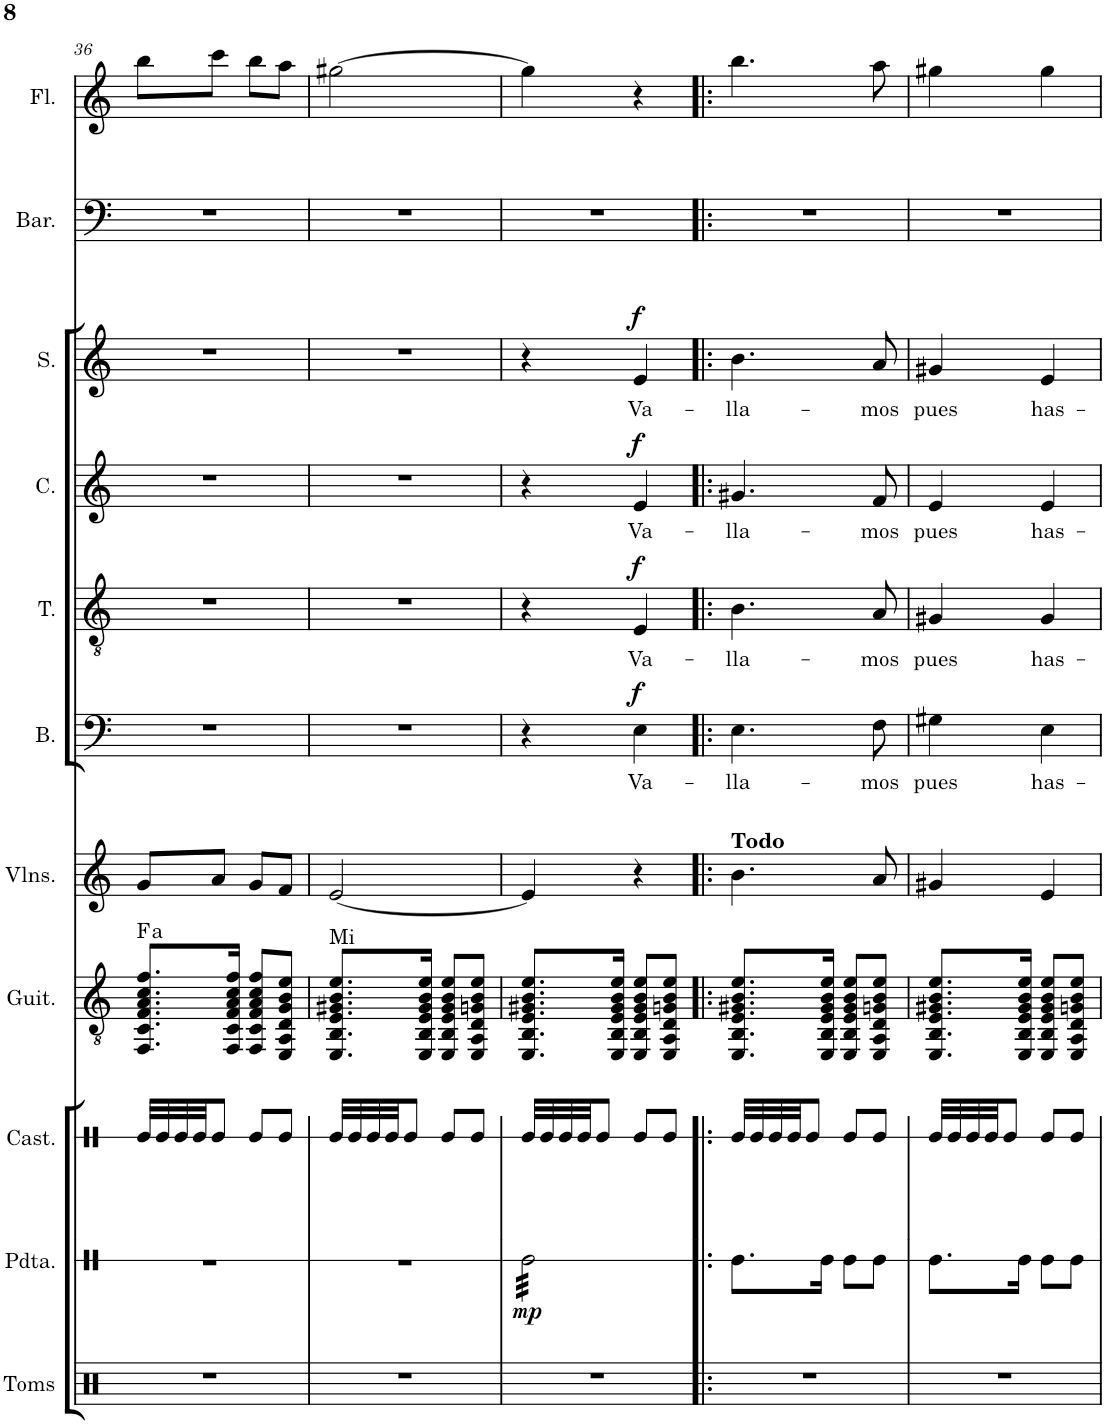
**kern	**kern	**dynam	**kern	**kern	**harte	**kern	**kern	**text	**dynam	**kern	**text	**dynam	**kern	**text	**dynam	**kern	**text	**dynam	**kern	**kern
*part11	*part10	*part10	*part9	*part8	*part8	*part7	*part6	*part6	*part6	*part5	*part5	*part5	*part4	*part4	*part4	*part3	*part3	*part3	*part2	*part1
*staff11	*staff10	*staff10	*staff9	*staff8	*	*staff7	*staff6	*staff6	*staff6	*staff5	*staff5	*staff5	*staff4	*staff4	*staff4	*staff3	*staff3	*staff3	*staff2	*staff1
*I"Toms	*I"Pandereta	*	*I"Castañuelas	*I"Guitarra	*	*I"Violines	*I"Bajo	*	*	*I"Tenor	*	*	*I"Contralto	*	*	*I"Soprano	*	*	*I"Barítono	*I"Flauta
*I'Toms	*I'Pdta.	*	*I'Cast.	*I'Guit.	*	*I'Vlns.	*I'B.	*	*	*I'T.	*	*	*I'C.	*	*	*I'S.	*	*	*I'Bar.	*I'Fl.
!!LO:PB:g=z
*clefX	*clefX	*	*clefX	*clefGv2	*	*clefG2	*clefF4	*	*	*clefGv2	*	*	*clefG2	*	*	*clefG2	*	*	*clefF4	*clefG2
*k[]	*k[]	*	*k[]	*k[]	*	*k[]	*k[]	*	*	*k[]	*	*	*k[]	*	*	*k[]	*	*	*k[]	*k[]
*M2/4	*M2/4	*	*M2/4	*M2/4	*	*M2/4	*M2/4	*	*	*M2/4	*	*	*M2/4	*	*	*M2/4	*	*	*M2/4	*M2/4
=36	=36	=36	=36	=36	=36	=36	=36	=36	=36	=36	=36	=36	=36	=36	=36	=36	=36	=36	=36	=36
!	!	!	!	!	!LO:H:kt=a	!	!	!	!	!	!	!	!	!	!	!	!	!	!	!
2r	2r	.	32Re/LLL	8.FF/ 8.C/ 8.F/ 8.A/ 8.c/ 8.f/L	.	8g/L	2r	.	.	2r	.	.	2r	.	.	2r	.	.	2r	8bb\L
.	.	.	32Re/	.	.	.	.	.	.	.	.	.	.	.	.	.	.	.	.	.
.	.	.	32Re/	.	.	.	.	.	.	.	.	.	.	.	.	.	.	.	.	.
.	.	.	32Re/JJ	.	.	.	.	.	.	.	.	.	.	.	.	.	.	.	.	.
.	.	.	8Re/J	.	.	8a/J	.	.	.	.	.	.	.	.	.	.	.	.	.	8ccc\J
.	.	.	.	16FF/ 16C/ 16F/ 16A/ 16c/ 16f/Jk	.	.	.	.	.	.	.	.	.	.	.	.	.	.	.	.
.	.	.	8Re/L	8FF/ 8C/ 8F/ 8A/ 8c/ 8f/L	.	8g/L	.	.	.	.	.	.	.	.	.	.	.	.	.	8bb\L
.	.	.	8Re/J	8EE/ 8AA/ 8D/ 8G/ 8B/ 8e/J	.	8f/J	.	.	.	.	.	.	.	.	.	.	.	.	.	8aa\J
=37	=37	=37	=37	=37	=37	=37	=37	=37	=37	=37	=37	=37	=37	=37	=37	=37	=37	=37	=37	=37
!	!	!	!	!	!LO:H:kt=Mi	!	!	!	!	!	!	!	!	!	!	!	!	!	!	!
2r	2r	.	32Re/LLL	8.EE/ 8.BB/ 8.E/ 8.G#X/ 8.B/ 8.e/L	N	[2e/	2r	.	.	2r	.	.	2r	.	.	2r	.	.	2r	[2gg#X\
.	.	.	32Re/	.	.	.	.	.	.	.	.	.	.	.	.	.	.	.	.	.
.	.	.	32Re/	.	.	.	.	.	.	.	.	.	.	.	.	.	.	.	.	.
.	.	.	32Re/JJ	.	.	.	.	.	.	.	.	.	.	.	.	.	.	.	.	.
.	.	.	8Re/J	.	.	.	.	.	.	.	.	.	.	.	.	.	.	.	.	.
.	.	.	.	16EE/ 16BB/ 16E/ 16G#/ 16B/ 16e/Jk	.	.	.	.	.	.	.	.	.	.	.	.	.	.	.	.
.	.	.	8Re/L	8EE/ 8BB/ 8E/ 8G#/ 8B/ 8e/L	.	.	.	.	.	.	.	.	.	.	.	.	.	.	.	.
.	.	.	8Re/J	8EE/ 8AA/ 8D/ 8Gn/ 8B/ 8e/J	.	.	.	.	.	.	.	.	.	.	.	.	.	.	.	.
=38	=38	=38	=38	=38	=38	=38	=38	=38	=38	=38	=38	=38	=38	=38	=38	=38	=38	=38	=38	=38
!	!	!LO:DY:b	!	!	!	!	!	!	!	!	!	!	!	!	!	!	!	!	!	!
*	*tremolo	*	*	*	*	*	*	*	*	*	*	*	*	*	*	*	*	*	*	*
2r	32Re\LLL	mp	32Re/LLL	8.EE/ 8.BB/ 8.E/ 8.G#X/ 8.B/ 8.e/L	.	4e/]	4r	.	.	4r	.	.	4r	.	.	4r	.	.	2r	4gg#\]
.	32Re\	.	32Re/	.	.	.	.	.	.	.	.	.	.	.	.	.	.	.	.	.
.	32Re\	.	32Re/	.	.	.	.	.	.	.	.	.	.	.	.	.	.	.	.	.
.	32Re\	.	32Re/JJ	.	.	.	.	.	.	.	.	.	.	.	.	.	.	.	.	.
.	32Re\	.	8Re/J	.	.	.	.	.	.	.	.	.	.	.	.	.	.	.	.	.
.	32Re\	.	.	.	.	.	.	.	.	.	.	.	.	.	.	.	.	.	.	.
.	32Re\	.	.	16EE/ 16BB/ 16E/ 16G#/ 16B/ 16e/Jk	.	.	.	.	.	.	.	.	.	.	.	.	.	.	.	.
.	32Re\	.	.	.	.	.	.	.	.	.	.	.	.	.	.	.	.	.	.	.
!	!	!	!	!	!	!	!	!LO:LY:b	!LO:DY:a	!	!LO:LY:b	!LO:DY:a	!	!LO:LY:b	!LO:DY:a	!	!LO:LY:b	!LO:DY:a	!	!
.	32Re\	.	8Re/L	8EE/ 8BB/ 8E/ 8G#/ 8B/ 8e/L	.	4r	4E\	Va-	f	4E/	Va-	f	4e/	Va-	f	4e/	Va-	f	.	4r
.	32Re\	.	.	.	.	.	.	.	.	.	.	.	.	.	.	.	.	.	.	.
.	32Re\	.	.	.	.	.	.	.	.	.	.	.	.	.	.	.	.	.	.	.
.	32Re\	.	.	.	.	.	.	.	.	.	.	.	.	.	.	.	.	.	.	.
.	32Re\	.	8Re/J	8EE/ 8AA/ 8D/ 8Gn/ 8B/ 8e/J	.	.	.	.	.	.	.	.	.	.	.	.	.	.	.	.
.	32Re\	.	.	.	.	.	.	.	.	.	.	.	.	.	.	.	.	.	.	.
.	32Re\	.	.	.	.	.	.	.	.	.	.	.	.	.	.	.	.	.	.	.
.	32Re\JJJ	.	.	.	.	.	.	.	.	.	.	.	.	.	.	.	.	.	.	.
*	*Xtremolo	*	*	*	*	*	*	*	*	*	*	*	*	*	*	*	*	*	*	*
=39!|:	=39!|:	=39!|:	=39!|:	=39!|:	=39!|:	=39!|:	=39!|:	=39!|:	=39!|:	=39!|:	=39!|:	=39!|:	=39!|:	=39!|:	=39!|:	=39!|:	=39!|:	=39!|:	=39!|:	=39!|:
!	!	!	!	!	!	!LO:TX:a:B:t=Todo	!	!	!	!	!	!	!	!	!	!	!	!	!	!
!	!	!	!	!	!	!	!	!LO:LY:b	!	!	!LO:LY:b	!	!	!LO:LY:b	!	!	!LO:LY:b	!	!	!
2r	8.Re\L	.	32Re/LLL	8.EE/ 8.BB/ 8.E/ 8.G#X/ 8.B/ 8.e/L	.	4.b\	4.E\	-lla-	.	4.B\	-lla-	.	4.g#X/	-lla-	.	4.b\	-lla-	.	2r	4.bb\
.	.	.	32Re/	.	.	.	.	.	.	.	.	.	.	.	.	.	.	.	.	.
.	.	.	32Re/	.	.	.	.	.	.	.	.	.	.	.	.	.	.	.	.	.
.	.	.	32Re/JJ	.	.	.	.	.	.	.	.	.	.	.	.	.	.	.	.	.
.	.	.	8Re/J	.	.	.	.	.	.	.	.	.	.	.	.	.	.	.	.	.
.	16Re\Jk	.	.	16EE/ 16BB/ 16E/ 16G#/ 16B/ 16e/Jk	.	.	.	.	.	.	.	.	.	.	.	.	.	.	.	.
.	8Re\L	.	8Re/L	8EE/ 8BB/ 8E/ 8G#/ 8B/ 8e/L	.	.	.	.	.	.	.	.	.	.	.	.	.	.	.	.
!	!	!	!	!	!	!	!	!LO:LY:b	!	!	!LO:LY:b	!	!	!LO:LY:b	!	!	!LO:LY:b	!	!	!
.	8Re\J	.	8Re/J	8EE/ 8AA/ 8D/ 8Gn/ 8B/ 8e/J	.	8a/	8F\	-mos	.	8A/	-mos	.	8f/	-mos	.	8a/	-mos	.	.	8aa\
=40	=40	=40	=40	=40	=40	=40	=40	=40	=40	=40	=40	=40	=40	=40	=40	=40	=40	=40	=40	=40
!	!	!	!	!	!	!	!	!LO:LY:b	!	!	!LO:LY:b	!	!	!LO:LY:b	!	!	!LO:LY:b	!	!	!
2r	8.Re\L	.	32Re/LLL	8.EE/ 8.BB/ 8.E/ 8.G#X/ 8.B/ 8.e/L	.	4g#X/	4G#X\	pues	.	4G#X/	pues	.	4e/	pues	.	4g#X/	pues	.	2r	4gg#X\
.	.	.	32Re/	.	.	.	.	.	.	.	.	.	.	.	.	.	.	.	.	.
.	.	.	32Re/	.	.	.	.	.	.	.	.	.	.	.	.	.	.	.	.	.
.	.	.	32Re/JJ	.	.	.	.	.	.	.	.	.	.	.	.	.	.	.	.	.
.	.	.	8Re/J	.	.	.	.	.	.	.	.	.	.	.	.	.	.	.	.	.
.	16Re\Jk	.	.	16EE/ 16BB/ 16E/ 16G#/ 16B/ 16e/Jk	.	.	.	.	.	.	.	.	.	.	.	.	.	.	.	.
!	!	!	!	!	!	!	!	!LO:LY:b	!	!	!LO:LY:b	!	!	!LO:LY:b	!	!	!LO:LY:b	!	!	!
.	8Re\L	.	8Re/L	8EE/ 8BB/ 8E/ 8G#/ 8B/ 8e/L	.	4e/	4E\	has-	.	4G#/	has-	.	4e/	has-	.	4e/	has-	.	.	4gg#\
.	8Re\J	.	8Re/J	8EE/ 8AA/ 8D/ 8Gn/ 8B/ 8e/J	.	.	.	.	.	.	.	.	.	.	.	.	.	.	.	.
=	=	=	=	=	=	=	=	=	=	=	=	=	=	=	=	=	=	=	=	=
*-	*-	*-	*-	*-	*-	*-	*-	*-	*-	*-	*-	*-	*-	*-	*-	*-	*-	*-	*-	*-
